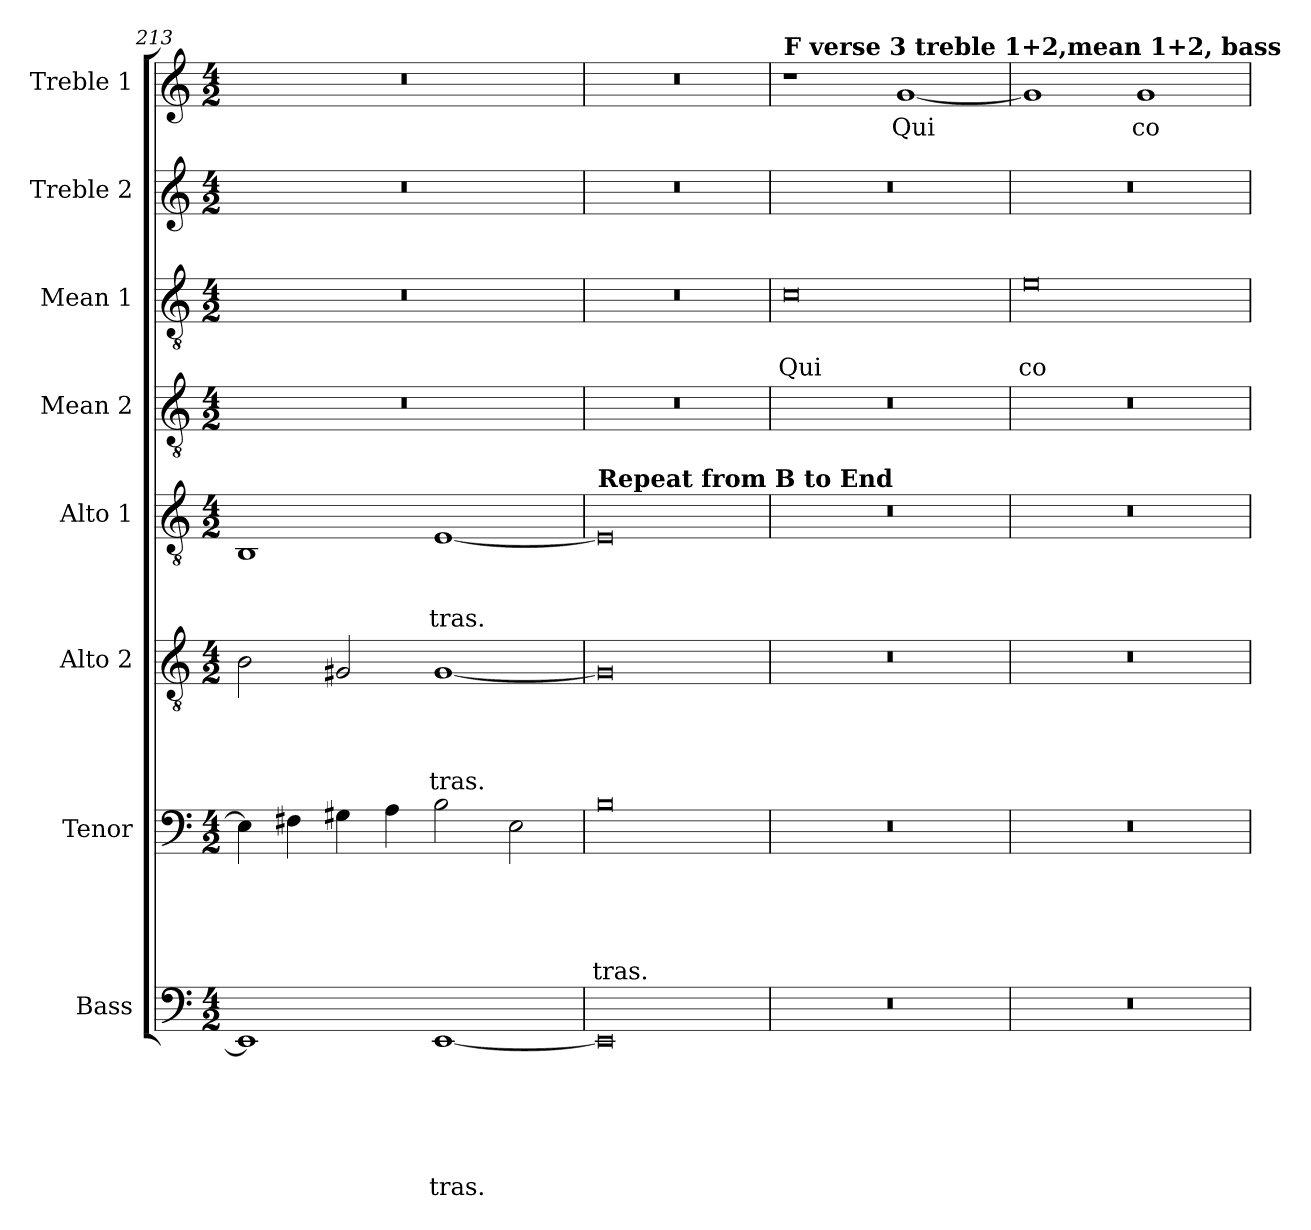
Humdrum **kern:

**kern	**text	**text	**text	**text	**text	**text	**kern	**text	**text	**text	**text	**text	**kern	**text	**text	**text	**text	**kern	**text	**text	**text	**kern	**kern	**text	**text	**kern	**kern	**text
*part8	*part8	*part8	*part8	*part8	*part8	*part8	*part7	*part7	*part7	*part7	*part7	*part7	*part6	*part6	*part6	*part6	*part6	*part5	*part5	*part5	*part5	*part4	*part3	*part3	*part3	*part2	*part1	*part1
*staff8	*staff8	*staff8	*staff8	*staff8	*staff8	*staff8	*staff7	*staff7	*staff7	*staff7	*staff7	*staff7	*staff6	*staff6	*staff6	*staff6	*staff6	*staff5	*staff5	*staff5	*staff5	*staff4	*staff3	*staff3	*staff3	*staff2	*staff1	*staff1
*I"Bass	*	*	*	*	*	*	*I"Tenor	*	*	*	*	*	*I"Alto 2	*	*	*	*	*I"Alto 1	*	*	*	*I"Mean 2	*I"Mean 1	*	*	*I"Treble 2	*I"Treble 1	*
*clefF4	*	*	*	*	*	*	*clefF4	*	*	*	*	*	*clefGv2	*	*	*	*	*clefGv2	*	*	*	*clefGv2	*clefGv2	*	*	*clefG2	*clefG2	*
*k[]	*	*	*	*	*	*	*k[]	*	*	*	*	*	*k[]	*	*	*	*	*k[]	*	*	*	*k[]	*k[]	*	*	*k[]	*k[]	*
*C:	*	*	*	*	*	*	*C:	*	*	*	*	*	*C:	*	*	*	*	*C:	*	*	*	*C:	*C:	*	*	*C:	*C:	*
*M4/2	*	*	*	*	*	*	*M4/2	*	*	*	*	*	*M4/2	*	*	*	*	*M4/2	*	*	*	*M4/2	*M4/2	*	*	*M4/2	*M4/2	*
=213	=213	=213	=213	=213	=213	=213	=213	=213	=213	=213	=213	=213	=213	=213	=213	=213	=213	=213	=213	=213	=213	=213	=213	=213	=213	=213	=213	=213
1EE]	.	.	.	.	.	.	4E\]	.	.	.	.	.	2B\	.	.	.	.	1BB	.	.	.	0r	0r	.	.	0r	0r	.
.	.	.	.	.	.	.	4F#X\	.	.	.	.	.	.	.	.	.	.	.	.	.	.	.	.	.	.	.	.	.
.	.	.	.	.	.	.	4G#X\	.	.	.	.	.	2G#X/	.	.	.	.	.	.	.	.	.	.	.	.	.	.	.
.	.	.	.	.	.	.	4A\	.	.	.	.	.	.	.	.	.	.	.	.	.	.	.	.	.	.	.	.	.
[1EE	.	.	.	.	.	-tras.	2B\	.	.	.	.	.	[1G#	.	.	.	-tras.	[1E	.	.	-tras.	.	.	.	.	.	.	.
.	.	.	.	.	.	.	2E\	.	.	.	.	.	.	.	.	.	.	.	.	.	.	.	.	.	.	.	.	.
=214	=214	=214	=214	=214	=214	=214	=214	=214	=214	=214	=214	=214	=214	=214	=214	=214	=214	=214	=214	=214	=214	=214	=214	=214	=214	=214	=214	=214
!	!	!	!	!	!	!	!	!	!	!	!	!	!	!	!	!	!	!LO:TX:a:B:t=Repeat from B  to End	!	!	!	!	!	!	!	!	!	!
0EE]	.	.	.	.	.	.	0B	.	.	.	.	-tras.	0G#]	.	.	.	.	0E]	.	.	.	0r	0r	.	.	0r	0r	.
!!LO:LB:g=z
=215!	=215!	=215!	=215!	=215!	=215!	=215!	=215!	=215!	=215!	=215!	=215!	=215!	=215!	=215!	=215!	=215!	=215!	=215!	=215!	=215!	=215!	=215!	=215!	=215!	=215!	=215!	=215!	=215!
!	!	!	!	!	!	!	!	!	!	!	!	!	!	!	!	!	!	!	!	!	!	!	!	!	!	!	!LO:TX:a:B:t=F verse 3   treble 1+2,mean 1+2, bass	!
0r	.	.	.	.	.	.	0r	.	.	.	.	.	0r	.	.	.	.	0r	.	.	.	0r	0c	.	Qui	0r	1r	.
.	.	.	.	.	.	.	.	.	.	.	.	.	.	.	.	.	.	.	.	.	.	.	.	.	.	.	[1g	Qui
=216	=216	=216	=216	=216	=216	=216	=216	=216	=216	=216	=216	=216	=216	=216	=216	=216	=216	=216	=216	=216	=216	=216	=216	=216	=216	=216	=216	=216
0r	.	.	.	.	.	.	0r	.	.	.	.	.	0r	.	.	.	.	0r	.	.	.	0r	0e	.	co-	0r	1g]	.
.	.	.	.	.	.	.	.	.	.	.	.	.	.	.	.	.	.	.	.	.	.	.	.	.	.	.	1g	co-
=	=	=	=	=	=	=	=	=	=	=	=	=	=	=	=	=	=	=	=	=	=	=	=	=	=	=	=	=
*-	*-	*-	*-	*-	*-	*-	*-	*-	*-	*-	*-	*-	*-	*-	*-	*-	*-	*-	*-	*-	*-	*-	*-	*-	*-	*-	*-	*-
